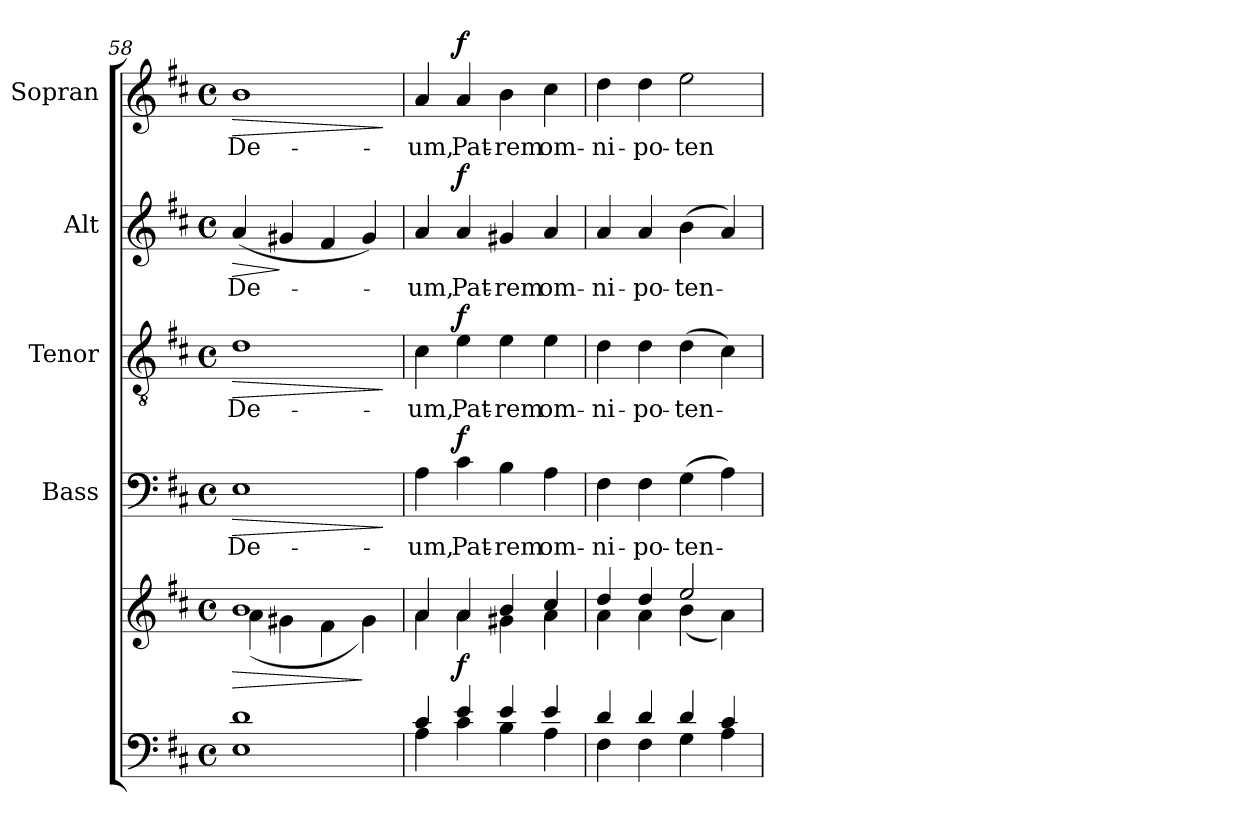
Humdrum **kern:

**kern	**kern	**dynam	**kern	**text	**dynam	**kern	**text	**dynam	**kern	**text	**dynam	**kern	**text	**dynam
*part5	*part5	*part5	*part4	*part4	*part4	*part3	*part3	*part3	*part2	*part2	*part2	*part1	*part1	*part1
*staff6	*staff5	*staff5/6	*staff4	*staff4	*staff4	*staff3	*staff3	*staff3	*staff2	*staff2	*staff2	*staff1	*staff1	*staff1
*	*	*	*I"Bass	*	*	*I"Tenor	*	*	*I"Alt	*	*	*I"Sopran	*	*
*	*	*	*I'B.	*	*	*I'T.	*	*	*I'A.	*	*	*I'S.	*	*
*clefF4	*clefG2	*	*clefF4	*	*	*clefGv2	*	*	*clefG2	*	*	*clefG2	*	*
*k[f#c#]	*k[f#c#]	*	*k[f#c#]	*	*	*k[f#c#]	*	*	*k[f#c#]	*	*	*k[f#c#]	*	*
*D:	*D:	*	*D:	*	*	*D:	*	*	*D:	*	*	*D:	*	*
*M4/4	*M4/4	*	*M4/4	*	*	*M4/4	*	*	*M4/4	*	*	*M4/4	*	*
*met(c)	*met(c)	*	*met(c)	*	*	*met(c)	*	*	*met(c)	*	*	*met(c)	*	*
=58	=58	=58	=58	=58	=58	=58	=58	=58	=58	=58	=58	=58	=58	=58
*^	*	*	*	*	*	*	*	*	*	*	*	*	*	*
!	!	!	!LO:HP:b	!	!LO:LY:b	!LO:HP:b	!	!LO:LY:b	!LO:HP:b	!	!LO:LY:b	!LO:HP:b	!	!LO:LY:b	!LO:HP:b
*	*	*^	*	*	*	*	*	*	*	*	*	*	*	*	*
1d	1E	1b	(<4a\	>	1E	De-	>	1d	De-	>	(<4a/	De-	>	1b	De-	>
.	.	.	4g#X\	.	.	.	.	.	.	.	4g#X/	.	]	.	.	.
.	.	.	4f#\	.	.	.	.	.	.	.	4f#/	.	.	.	.	.
.	.	.	4g#\)	]	.	.	.	.	.	.	4g#/)	.	.	.	.	.
*v	*v	*	*	*	*	*	*	*	*	*	*	*	*	*	*	*
*	*v	*v	*	*	*	*	*	*	*	*	*	*	*	*	*
.	.	.	.	.	]	.	.	]	.	.	.	.	.	]
=59	=59	=59	=59	=59	=59	=59	=59	=59	=59	=59	=59	=59	=59	=59
*^	*^	*	*	*	*	*	*	*	*	*	*	*	*	*
!	!	!	!	!	!	!LO:LY:b	!	!	!LO:LY:b	!	!	!LO:LY:b	!	!	!LO:LY:b	!
4c#/	4A\	4a/	4a\	.	4A\	-um,	.	4c#\	-um,	.	4a/	-um,	.	4a/	-um,	.
!	!	!	!	!LO:DY:b	!	!LO:LY:b	!LO:DY:a	!	!LO:LY:b	!LO:DY:a	!	!LO:LY:b	!LO:DY:a	!	!LO:LY:b	!LO:DY:a
4e/	4c#\	4a/	4a\	f	4c#\	Pat-	f	4e\	Pat-	f	4a/	Pat-	f	4a/	Pat-	f
!	!	!	!	!	!	!LO:LY:b	!	!	!LO:LY:b	!	!	!LO:LY:b	!	!	!LO:LY:b	!
4e/	4B\	4b/	4g#X\	.	4B\	-rem	.	4e\	-rem	.	4g#X/	-rem	.	4b\	-rem	.
!	!	!	!	!	!	!LO:LY:b	!	!	!LO:LY:b	!	!	!LO:LY:b	!	!	!LO:LY:b	!
4e/	4A\	4cc#/	4a\	.	4A\	om-	.	4e\	om-	.	4a/	om-	.	4cc#\	om-	.
=60	=60	=60	=60	=60	=60	=60	=60	=60	=60	=60	=60	=60	=60	=60	=60	=60
!	!	!	!	!	!	!LO:LY:b	!	!	!LO:LY:b	!	!	!LO:LY:b	!	!	!LO:LY:b	!
4d/	4F#\	4dd/	4a\	.	4F#\	-ni-	.	4d\	-ni-	.	4a/	-ni-	.	4dd\	-ni-	.
!	!	!	!	!	!	!LO:LY:b	!	!	!LO:LY:b	!	!	!LO:LY:b	!	!	!LO:LY:b	!
4d/	4F#\	4dd/	4a\	.	4F#\	-po-	.	4d\	-po-	.	4a/	-po-	.	4dd\	-po-	.
!	!	!	!	!	!	!LO:LY:b	!	!	!LO:LY:b	!	!	!LO:LY:b	!	!	!LO:LY:b	!
4d/	4G\	2ee/	(<4b\	.	(>4G\	-ten-	.	(>4d\	-ten-	.	(>4b\	-ten-	.	2ee\	-ten-	.
4c#/	4A\	.	4a\)	.	4A\)	.	.	4c#\)	.	.	4a/)	.	.	.	.	.
*v	*v	*	*	*	*	*	*	*	*	*	*	*	*	*	*	*
*	*v	*v	*	*	*	*	*	*	*	*	*	*	*	*	*
=	=	=	=	=	=	=	=	=	=	=	=	=	=	=
*-	*-	*-	*-	*-	*-	*-	*-	*-	*-	*-	*-	*-	*-	*-
